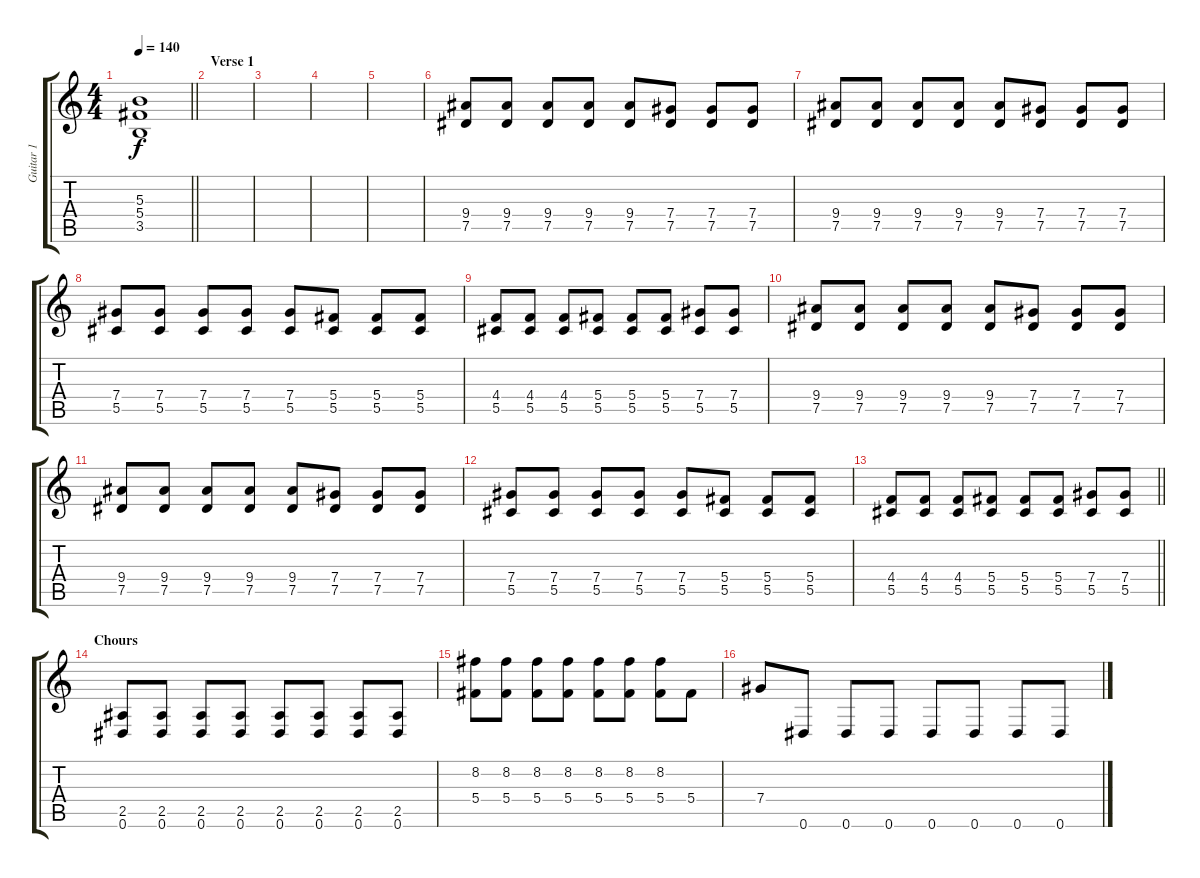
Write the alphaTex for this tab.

\track ("Guitar 1" "Guitar 1") {instrument distortionguitar}
\staff {score tabs}
\tuning (Eb4 Bb3 Gb3 Db3 Ab2 Eb2) {hide}
\ts (4 4)
\tempo 140
\clef g2
\barLineRight lightlight
\ks c
(5.3 5.4 3.5).1{dy f} |
\section ("" "Verse 1")
|
|
|
|
(9.4 7.5).8 (9.4 7.5).8 (9.4 7.5).8 (9.4 7.5).8 (9.4 7.5).8 (7.4 7.5).8 (7.4 7.5).8 (7.4 7.5).8 |
(9.4 7.5).8 (9.4 7.5).8 (9.4 7.5).8 (9.4 7.5).8 (9.4 7.5).8 (7.4 7.5).8 (7.4 7.5).8 (7.4 7.5).8 |
(7.4 5.5).8 (7.4 5.5).8 (7.4 5.5).8 (7.4 5.5).8 (7.4 5.5).8 (5.4 5.5).8 (5.4 5.5).8 (5.4 5.5).8 |
(4.4 5.5).8 (4.4 5.5).8 (4.4 5.5).8 (5.4 5.5).8 (5.4 5.5).8 (5.4 5.5).8 (7.4 5.5).8 (7.4 5.5).8 |
(9.4 7.5).8 (9.4 7.5).8 (9.4 7.5).8 (9.4 7.5).8 (9.4 7.5).8 (7.4 7.5).8 (7.4 7.5).8 (7.4 7.5).8 |
(9.4 7.5).8 (9.4 7.5).8 (9.4 7.5).8 (9.4 7.5).8 (9.4 7.5).8 (7.4 7.5).8 (7.4 7.5).8 (7.4 7.5).8 |
(7.4 5.5).8 (7.4 5.5).8 (7.4 5.5).8 (7.4 5.5).8 (7.4 5.5).8 (5.4 5.5).8 (5.4 5.5).8 (5.4 5.5).8 |
\barLineRight lightlight
(4.4 5.5).8 (4.4 5.5).8 (4.4 5.5).8 (5.4 5.5).8 (5.4 5.5).8 (5.4 5.5).8 (7.4 5.5).8 (7.4 5.5).8 |
\section ("" "Chours")
(2.5 0.6).8 (2.5 0.6).8 (2.5 0.6).8 (2.5 0.6).8 (2.5 0.6).8 (2.5 0.6).8 (2.5 0.6).8 (2.5 0.6).8 |
(8.2 5.4).8 (8.2 5.4).8 (8.2 5.4).8 (8.2 5.4).8 (8.2 5.4).8 (8.2 5.4).8 (8.2 5.4).8 5.4.8 |
7.4.8 0.6.8 0.6.8 0.6.8 0.6.8 0.6.8 0.6.8 0.6.8
